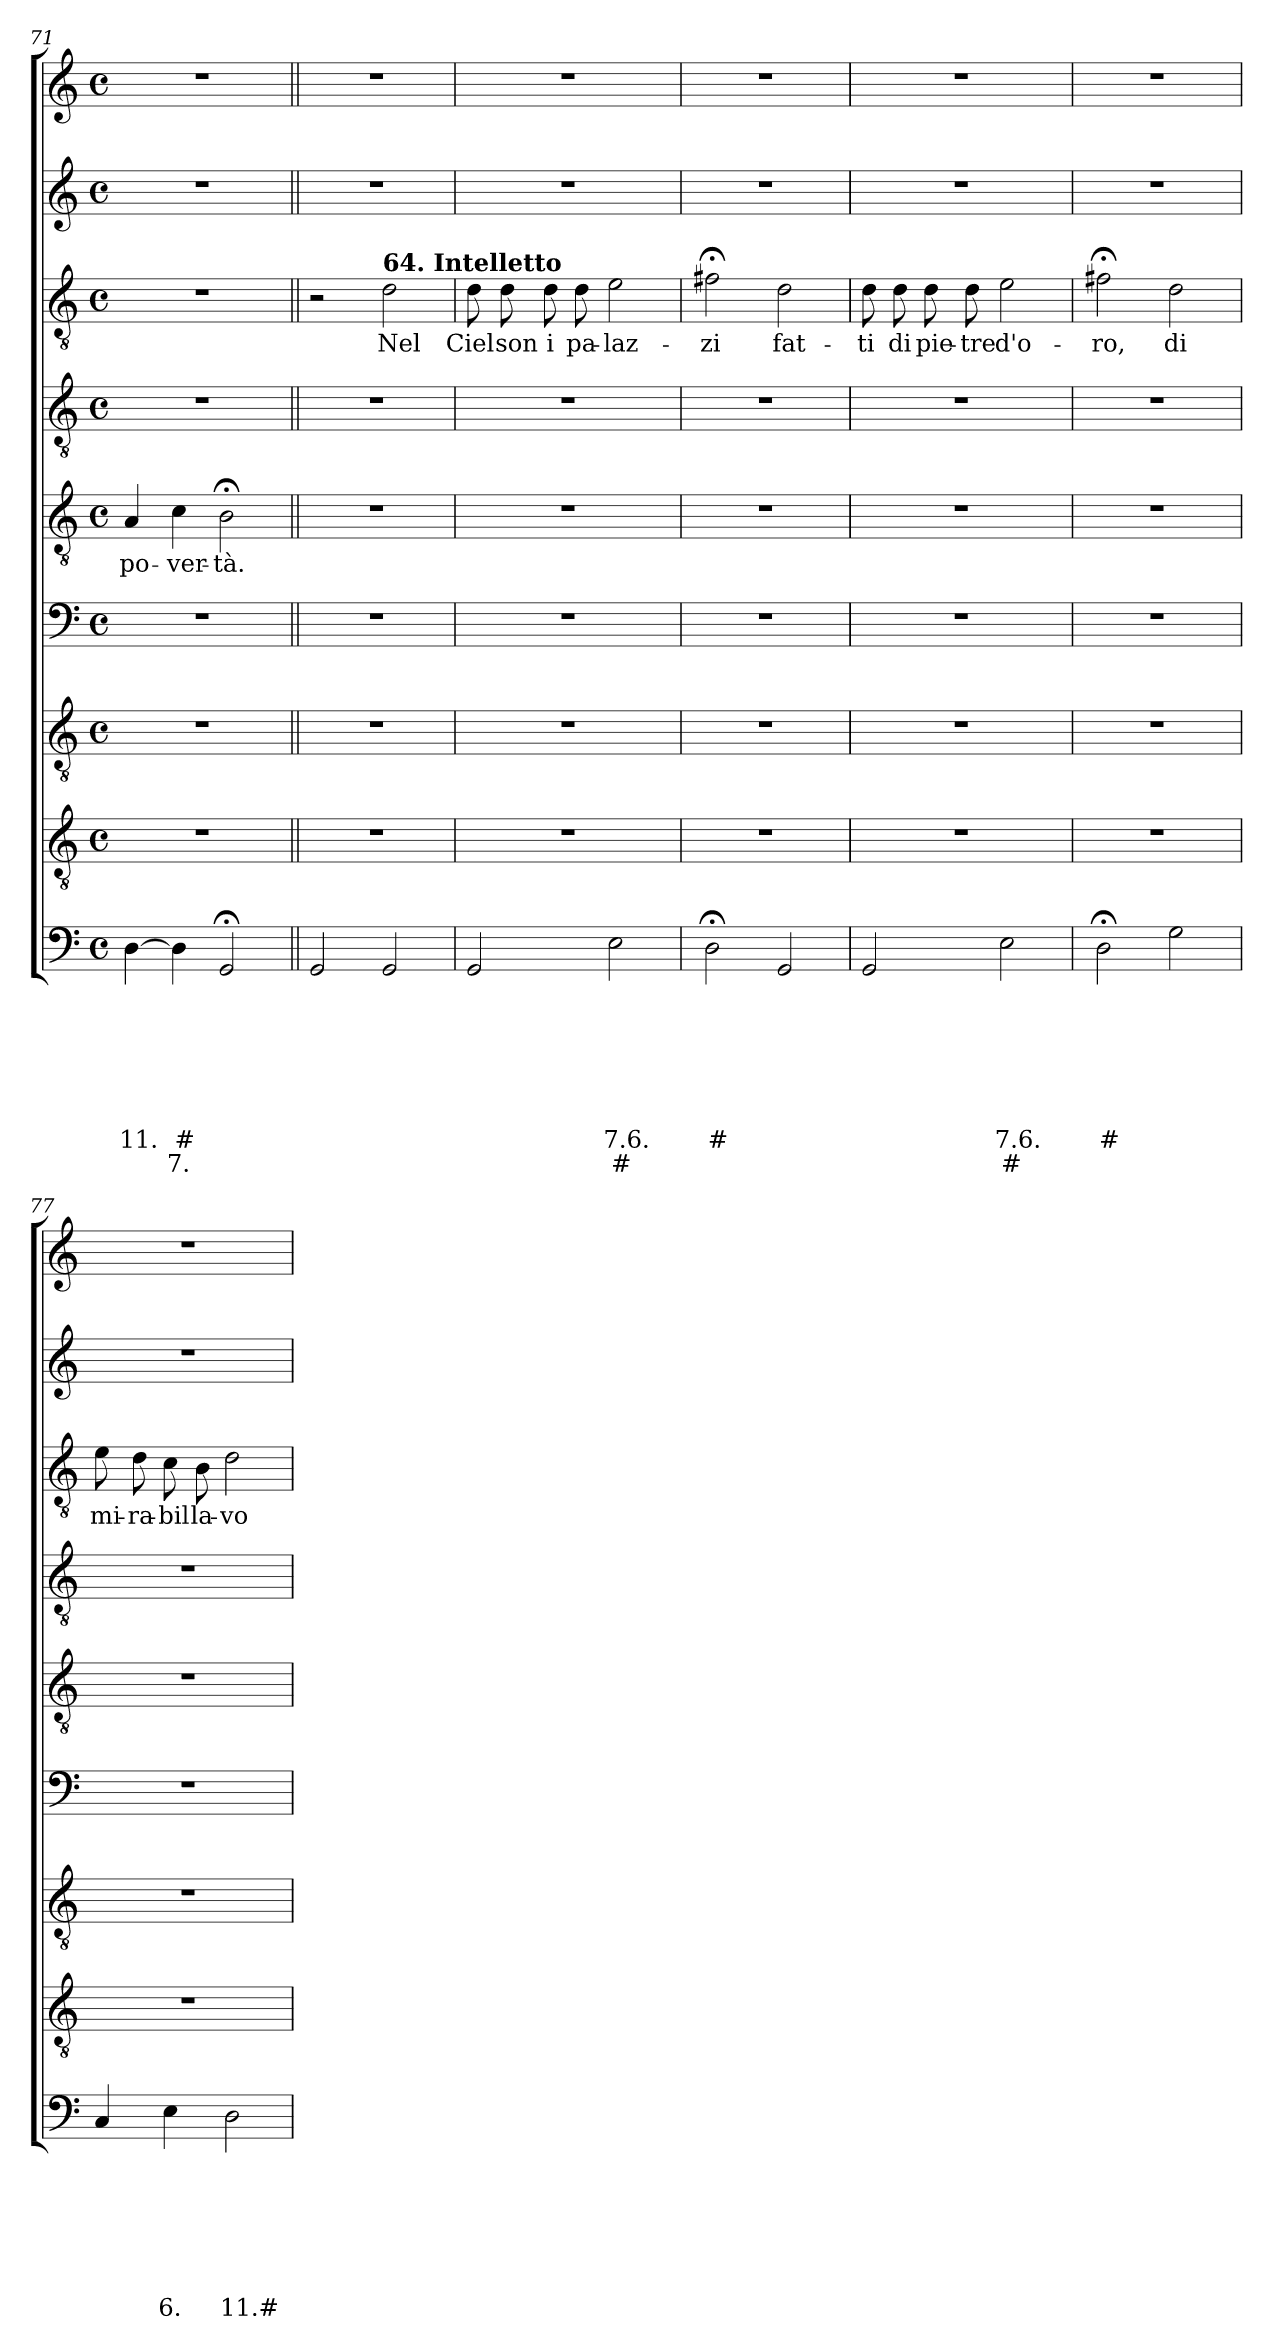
**kern	**text	**text	**text	**text	**text	**text	**text	**text	**kern	**kern	**kern	**kern	**text	**kern	**kern	**text	**kern	**kern
*part9	*part9	*part9	*part9	*part9	*part9	*part9	*part9	*part9	*part8	*part7	*part6	*part5	*part5	*part4	*part3	*part3	*part2	*part1
*staff9	*staff9	*staff9	*staff9	*staff9	*staff9	*staff9	*staff9	*staff9	*staff8	*staff7	*staff6	*staff5	*staff5	*staff4	*staff3	*staff3	*staff2	*staff1
*clefF4	*	*	*	*	*	*	*	*	*clefGv2	*clefGv2	*clefF4	*clefGv2	*	*clefGv2	*clefGv2	*	*clefG2	*clefG2
*k[]	*	*	*	*	*	*	*	*	*k[]	*k[]	*k[]	*k[]	*	*k[]	*k[]	*	*k[]	*k[]
*C:	*	*	*	*	*	*	*	*	*C:	*C:	*C:	*C:	*	*C:	*C:	*	*C:	*C:
*M4/4	*	*	*	*	*	*	*	*	*M4/4	*M4/4	*M4/4	*M4/4	*	*M4/4	*M4/4	*	*M4/4	*M4/4
*met(c)	*	*	*	*	*	*	*	*	*met(c)	*met(c)	*met(c)	*met(c)	*	*met(c)	*met(c)	*	*met(c)	*met(c)
=71	=71	=71	=71	=71	=71	=71	=71	=71	=71	=71	=71	=71	=71	=71	=71	=71	=71	=71
[4D\	.	.	.	.	.	.	11.	.	1r	1r	1r	4A/	po-	1r	1r	.	1r	1r
4D\]	.	.	.	.	.	.	#	7.	.	.	.	4c\	-ver-	.	.	.	.	.
2GG;</	.	.	.	.	.	.	.	.	.	.	.	2B;<\	-tà.	.	.	.	.	.
!!LO:PB:g=z
=72||	=72||	=72||	=72||	=72||	=72||	=72||	=72||	=72||	=72||	=72||	=72||	=72||	=72||	=72||	=72||	=72||	=72||	=72||
2GG/	.	.	.	.	.	.	.	.	1r	1r	1r	1r	.	1r	2r	.	1r	1r
!	!	!	!	!	!	!	!	!	!	!	!	!	!	!	!LO:TX:a:B:t=64. Intelletto	!	!	!
2GG/	.	.	.	.	.	.	.	.	.	.	.	.	.	.	2d\	Nel	.	.
=73	=73	=73	=73	=73	=73	=73	=73	=73	=73	=73	=73	=73	=73	=73	=73	=73	=73	=73
2GG/	.	.	.	.	.	.	.	.	1r	1r	1r	1r	.	1r	8d\	Ciel	1r	1r
.	.	.	.	.	.	.	.	.	.	.	.	.	.	.	8d\	son	.	.
.	.	.	.	.	.	.	.	.	.	.	.	.	.	.	8d\	i	.	.
.	.	.	.	.	.	.	.	.	.	.	.	.	.	.	8d\	pa-	.	.
2E\	.	.	.	.	.	.	7.6.	#	.	.	.	.	.	.	2e\	-laz-	.	.
=74	=74	=74	=74	=74	=74	=74	=74	=74	=74	=74	=74	=74	=74	=74	=74	=74	=74	=74
2D;<\	.	.	.	.	.	.	#	.	1r	1r	1r	1r	.	1r	2f#X;<\	-zi	1r	1r
2GG/	.	.	.	.	.	.	.	.	.	.	.	.	.	.	2d\	fat-	.	.
=75	=75	=75	=75	=75	=75	=75	=75	=75	=75	=75	=75	=75	=75	=75	=75	=75	=75	=75
2GG/	.	.	.	.	.	.	.	.	1r	1r	1r	1r	.	1r	8d\	-ti	1r	1r
.	.	.	.	.	.	.	.	.	.	.	.	.	.	.	8d\	di	.	.
.	.	.	.	.	.	.	.	.	.	.	.	.	.	.	8d\	pie-	.	.
.	.	.	.	.	.	.	.	.	.	.	.	.	.	.	8d\	-tre	.	.
2E\	.	.	.	.	.	.	7.6.	#	.	.	.	.	.	.	2e\	d'o-	.	.
=76	=76	=76	=76	=76	=76	=76	=76	=76	=76	=76	=76	=76	=76	=76	=76	=76	=76	=76
2D;<\	.	.	.	.	.	.	#	.	1r	1r	1r	1r	.	1r	2f#X;<\	-ro,	1r	1r
2G\	.	.	.	.	.	.	.	.	.	.	.	.	.	.	2d\	di	.	.
=77	=77	=77	=77	=77	=77	=77	=77	=77	=77	=77	=77	=77	=77	=77	=77	=77	=77	=77
4C/	.	.	.	.	.	.	.	.	1r	1r	1r	1r	.	1r	8e\	mi-	1r	1r
.	.	.	.	.	.	.	.	.	.	.	.	.	.	.	8d\	-ra-	.	.
4E\	.	.	.	.	.	.	6.	.	.	.	.	.	.	.	8c\	-bil	.	.
.	.	.	.	.	.	.	.	.	.	.	.	.	.	.	8B\	la-	.	.
2D\	.	.	.	.	.	.	11.#	.	.	.	.	.	.	.	2d\	-vo-	.	.
=	=	=	=	=	=	=	=	=	=	=	=	=	=	=	=	=	=	=
*-	*-	*-	*-	*-	*-	*-	*-	*-	*-	*-	*-	*-	*-	*-	*-	*-	*-	*-
